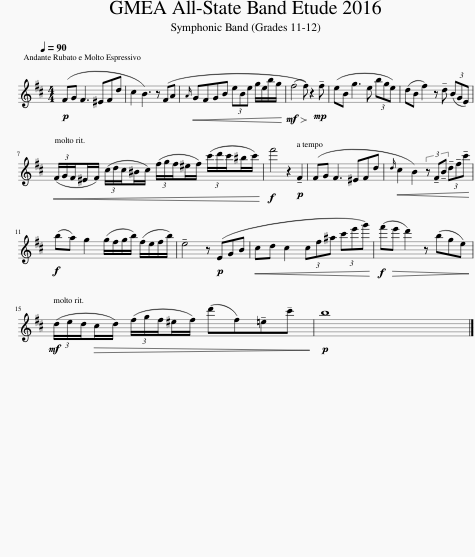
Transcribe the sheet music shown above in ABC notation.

X:1
L:1/8
Q:1/4=90
M:4/4
I:linebreak $
K:D
V:1 treble
V:1
!p! (FG F3 ^EFd | c2 B3) z (FA |!<(!{A} GFGB (3eBe g/e/b/g/!<)! |!mf!!>(! (f4 f))!>)! z2!mp! !tenuto!f | (eB g3 e (3bge) | %5
 (dB f2) z !tenuto!d (3(BGE) |$!<(! (3(F/G/F/^E/F/) (3(c/d/c/^B/c/) (3(f/g/f/^e/f/) (3(c'/d'/c'/^b/c'/)!<)! |!f! f'4 z2!p! !tenuto!F2 | (FG F3 ^EFd |!<(!{d} c2 B2) (3z !tenuto!F!tenuto!B (3!tenuto!d!tenuto!f!tenuto!c'!<)! |$ %10
!f! (ba) g2 (g/f/g/b/) (f/e/f/b/) | !tenuto!e4 z!p! (EGB |!<(! cd c2 (3cf^a (3c'e'g')!<)! |!f! (f'!>(!e' d'2) z (bge)!>)! |$!mf! (3(d/e/d/!>(!c/d/) (3(f/g/f/^e/f/) (d'f)!tenuto!=e!tenuto!c'!>)! | %15
!p! b8 |] %16
